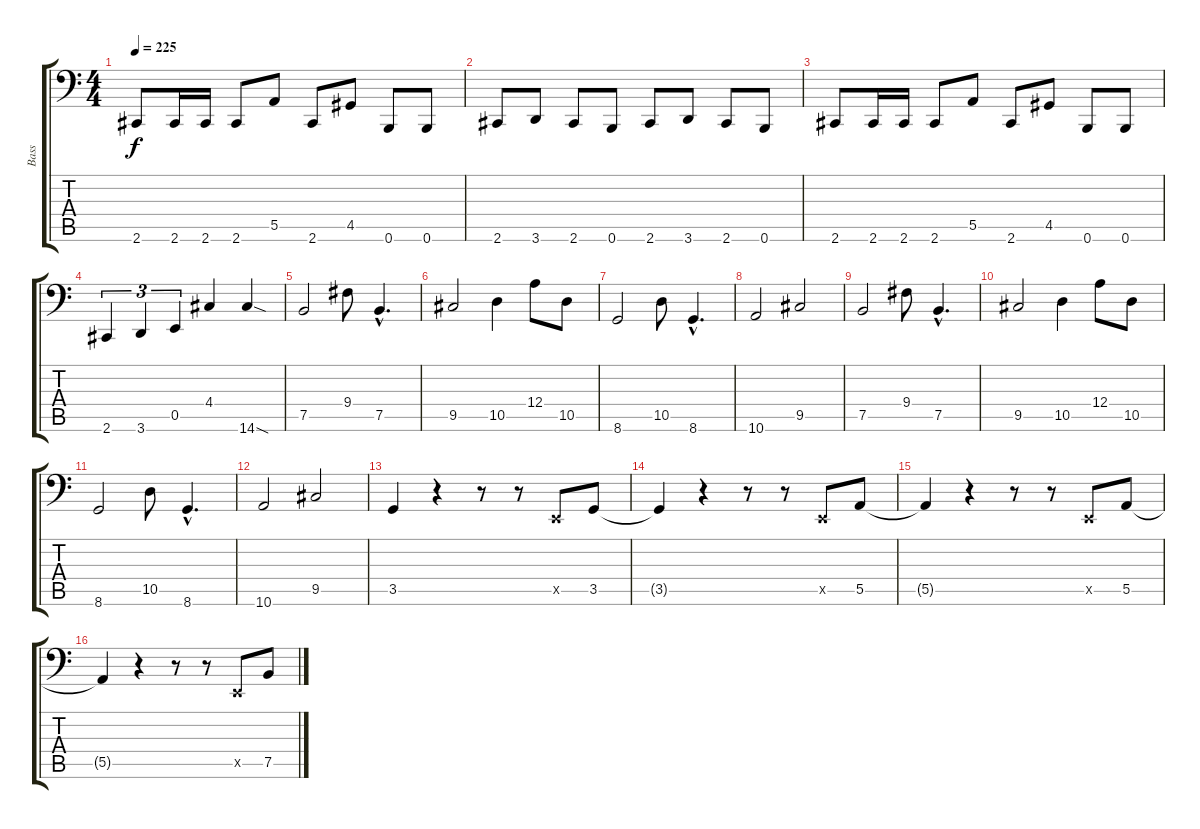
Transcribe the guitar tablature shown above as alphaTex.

\track ("Bass" "Bass") {instrument electricbasspick}
\staff {score tabs}
\tuning (B2 Gb2 D2 A1 E1 B0) {hide}
\ts (4 4)
\tempo 225
\clef f4
\ks c
2.6.8{dy f} 2.6.16 2.6.16 2.6.8 5.5.8 2.6.8 4.5.8 0.6.8 0.6.8 |
2.6.8 3.6.8 2.6.8 0.6.8 2.6.8 3.6.8 2.6.8 0.6.8 |
2.6.8 2.6.16 2.6.16 2.6.8 5.5.8 2.6.8 4.5.8 0.6.8 0.6.8 |
2.6.4{tu (3 2)} 3.6.4{tu (3 2)} 0.5.4{tu (3 2)} 4.4.4 14.6{sod}.4 |
7.5.2 9.4.8 7.5{hac}.4{d} |
9.5.2 10.5.4 12.4.8 10.5.8 |
8.6.2 10.5.8 8.6{hac}.4{d} |
10.6.2 9.5.2 |
7.5.2 9.4.8 7.5{hac}.4{d} |
9.5.2 10.5.4 12.4.8 10.5.8 |
8.6.2 10.5.8 8.6{hac}.4{d} |
10.6.2 9.5.2 |
3.5.4 r.4 r.8 r.8 0.5{x}.8 3.5.8 |
3.5{t}.4 r.4 r.8 r.8 0.5{x}.8 5.5.8 |
5.5{t}.4 r.4 r.8 r.8 0.5{x}.8 5.5.8 |
5.5{t}.4 r.4 r.8 r.8 0.5{x}.8 7.5.8
